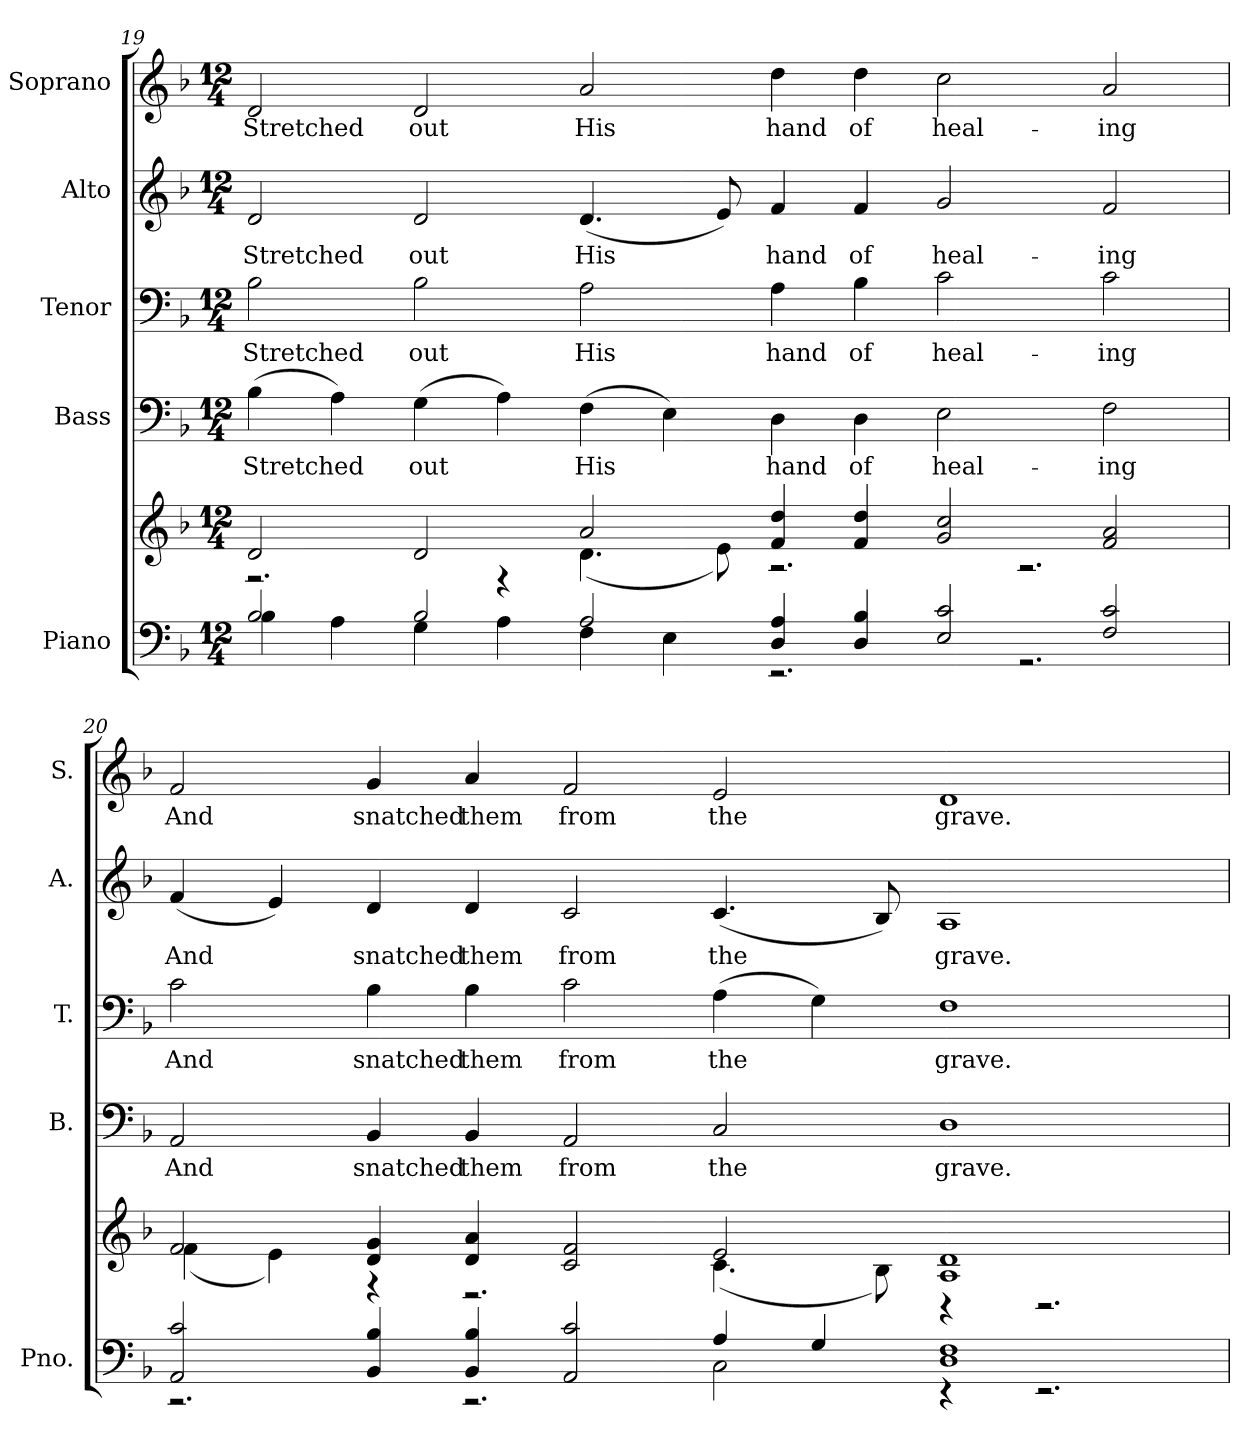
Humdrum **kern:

**kern	**kern	**kern	**text	**kern	**text	**kern	**text	**kern	**text
*part5	*part5	*part4	*part4	*part3	*part3	*part2	*part2	*part1	*part1
*staff6	*staff5	*staff4	*staff4	*staff3	*staff3	*staff2	*staff2	*staff1	*staff1
*I"Piano	*	*I"Bass	*	*I"Tenor	*	*I"Alto	*	*I"Soprano	*
*I'Pno.	*	*I'B.	*	*I'T.	*	*I'A.	*	*I'S.	*
!!LO:PB:g=z
*clefF4	*clefG2	*clefF4	*	*clefF4	*	*clefG2	*	*clefG2	*
*k[b-]	*k[b-]	*k[b-]	*	*k[b-]	*	*k[b-]	*	*k[b-]	*
*F:	*F:	*F:	*	*F:	*	*F:	*	*F:	*
*M12/4	*M12/4	*M12/4	*	*M12/4	*	*M12/4	*	*M12/4	*
=19	=19	=19	=19	=19	=19	=19	=19	=19	=19
*^	*^	*	*	*	*	*	*	*	*
!	!	!	!	!	!LO:LY:b:color=#000000	!	!	!	!	!	!
!	!	!	!	!	!	!	!LO:LY:b:color=#000000	!	!	!	!
!	!	!	!	!	!	!	!	!	!LO:LY:b:color=#000000	!	!
!	!	!	!	!	!	!	!	!	!	!	!LO:LY:b:color=#000000
2B-i/	4B-i\	2di/	2.r	(4B-i\	Stretched	2B-i\	Stretched	2di/	Stretched	2di/	Stretched
.	4Ai\	.	.	4Ai\)	.	.	.	.	.	.	.
!	!	!	!	!	!LO:LY:b:color=#000000	!	!	!	!	!	!
!	!	!	!	!	!	!	!LO:LY:b:color=#000000	!	!	!	!
!	!	!	!	!	!	!	!	!	!LO:LY:b:color=#000000	!	!
!	!	!	!	!	!	!	!	!	!	!	!LO:LY:b:color=#000000
2B-i/	4Gi\	2di/	.	(4Gi\	out	2B-i\	out	2di/	out	2di/	out
.	4Ai\	.	4r	4Ai\)	.	.	.	.	.	.	.
!	!	!	!	!	!LO:LY:b:color=#000000	!	!	!	!	!	!
!	!	!	!	!	!	!	!LO:LY:b:color=#000000	!	!	!	!
!	!	!	!	!	!	!	!	!	!LO:LY:b:color=#000000	!	!
!	!	!	!	!	!	!	!	!	!	!	!LO:LY:b:color=#000000
2Ai/	4Fi\	2ai/	(4.di\	(4Fi\	His	2Ai\	His	(4.di/	His	2ai/	His
.	4Ei\	.	.	4Ei\)	.	.	.	.	.	.	.
.	.	.	8ei\)	.	.	.	.	8ei/)	.	.	.
!	!	!	!	!	!LO:LY:b:color=#000000	!	!	!	!	!	!
!	!	!	!	!	!	!	!LO:LY:b:color=#000000	!	!	!	!
!	!	!	!	!	!	!	!	!	!LO:LY:b:color=#000000	!	!
!	!	!	!	!	!	!	!	!	!	!	!LO:LY:b:color=#000000
4Di/ 4Ai	2.r	4fi/ 4ddi	2.r	4Di\	hand	4Ai\	hand	4fi/	hand	4ddi\	hand
!	!	!	!	!	!LO:LY:b:color=#000000	!	!	!	!	!	!
!	!	!	!	!	!	!	!LO:LY:b:color=#000000	!	!	!	!
!	!	!	!	!	!	!	!	!	!LO:LY:b:color=#000000	!	!
!	!	!	!	!	!	!	!	!	!	!	!LO:LY:b:color=#000000
4Di/ 4B-i	.	4fi/ 4ddi	.	4Di\	of	4B-i\	of	4fi/	of	4ddi\	of
!	!	!	!	!	!LO:LY:b:color=#000000	!	!	!	!	!	!
!	!	!	!	!	!	!	!LO:LY:b:color=#000000	!	!	!	!
!	!	!	!	!	!	!	!	!	!LO:LY:b:color=#000000	!	!
!	!	!	!	!	!	!	!	!	!	!	!LO:LY:b:color=#000000
2Ei/ 2ci	.	2gi/ 2cci	.	2Ei\	heal-	2ci\	heal-	2gi/	heal-	2cci\	heal-
.	2.r	.	2.r	.	.	.	.	.	.	.	.
!	!	!	!	!	!LO:LY:b:color=#000000	!	!	!	!	!	!
!	!	!	!	!	!	!	!LO:LY:b:color=#000000	!	!	!	!
!	!	!	!	!	!	!	!	!	!LO:LY:b:color=#000000	!	!
!	!	!	!	!	!	!	!	!	!	!	!LO:LY:b:color=#000000
2Fi/ 2ci	.	2fi/ 2ai	.	2Fi\	-ing	2ci\	-ing	2fi/	-ing	2ai/	-ing
!!LO:PB:g=z
=20	=20	=20	=20	=20	=20	=20	=20	=20	=20	=20	=20
!	!	!	!	!	!LO:LY:b:color=#000000	!	!	!	!	!	!
!	!	!	!	!	!	!	!LO:LY:b:color=#000000	!	!	!	!
!	!	!	!	!	!	!	!	!	!LO:LY:b:color=#000000	!	!
!	!	!	!	!	!	!	!	!	!	!	!LO:LY:b:color=#000000
2AAi/ 2ci	2.r	2fi/	(4fi\	2AAi/	And	2ci\	And	(4fi/	And	2fi/	And
.	.	.	4ei\)	.	.	.	.	4ei/)	.	.	.
!	!	!	!	!	!LO:LY:b:color=#000000	!	!	!	!	!	!
!	!	!	!	!	!	!	!LO:LY:b:color=#000000	!	!	!	!
!	!	!	!	!	!	!	!	!	!LO:LY:b:color=#000000	!	!
!	!	!	!	!	!	!	!	!	!	!	!LO:LY:b:color=#000000
4BB-i/ 4B-i	.	4di/ 4gi	4r	4BB-i/	snatched	4B-i\	snatched	4di/	snatched	4gi/	snatched
!	!	!	!	!	!LO:LY:b:color=#000000	!	!	!	!	!	!
!	!	!	!	!	!	!	!LO:LY:b:color=#000000	!	!	!	!
!	!	!	!	!	!	!	!	!	!LO:LY:b:color=#000000	!	!
!	!	!	!	!	!	!	!	!	!	!	!LO:LY:b:color=#000000
4BB-i/ 4B-i	2.r	4di/ 4ai	2.r	4BB-i/	them	4B-i\	them	4di/	them	4ai/	them
!	!	!	!	!	!LO:LY:b:color=#000000	!	!	!	!	!	!
!	!	!	!	!	!	!	!LO:LY:b:color=#000000	!	!	!	!
!	!	!	!	!	!	!	!	!	!LO:LY:b:color=#000000	!	!
!	!	!	!	!	!	!	!	!	!	!	!LO:LY:b:color=#000000
2AAi/ 2ci	.	2ci/ 2fi	.	2AAi/	from	2ci\	from	2ci/	from	2fi/	from
!	!	!	!	!	!LO:LY:b:color=#000000	!	!	!	!	!	!
!	!	!	!	!	!	!	!LO:LY:b:color=#000000	!	!	!	!
!	!	!	!	!	!	!	!	!	!LO:LY:b:color=#000000	!	!
!	!	!	!	!	!	!	!	!	!	!	!LO:LY:b:color=#000000
4Ai/	2Ci\	2ei/	(4.ci\	2Ci/	the	(4Ai\	the	(4.ci/	the	2ei/	the
4Gi/	.	.	.	.	.	4Gi\)	.	.	.	.	.
.	.	.	8B-i\)	.	.	.	.	8B-i/)	.	.	.
!	!	!	!	!	!LO:LY:b:color=#000000	!	!	!	!	!	!
!	!	!	!	!	!	!	!LO:LY:b:color=#000000	!	!	!	!
!	!	!	!	!	!	!	!	!	!LO:LY:b:color=#000000	!	!
!	!	!	!	!	!	!	!	!	!	!	!LO:LY:b:color=#000000
1Di 1Fi	4r	1Ai 1di	4r	1Di	grave.	1Fi	grave.	1Ai	grave.	1di	grave.
.	2.r	.	2.r	.	.	.	.	.	.	.	.
*v	*v	*	*	*	*	*	*	*	*	*	*
*	*v	*v	*	*	*	*	*	*	*	*
=	=	=	=	=	=	=	=	=	=
*-	*-	*-	*-	*-	*-	*-	*-	*-	*-
